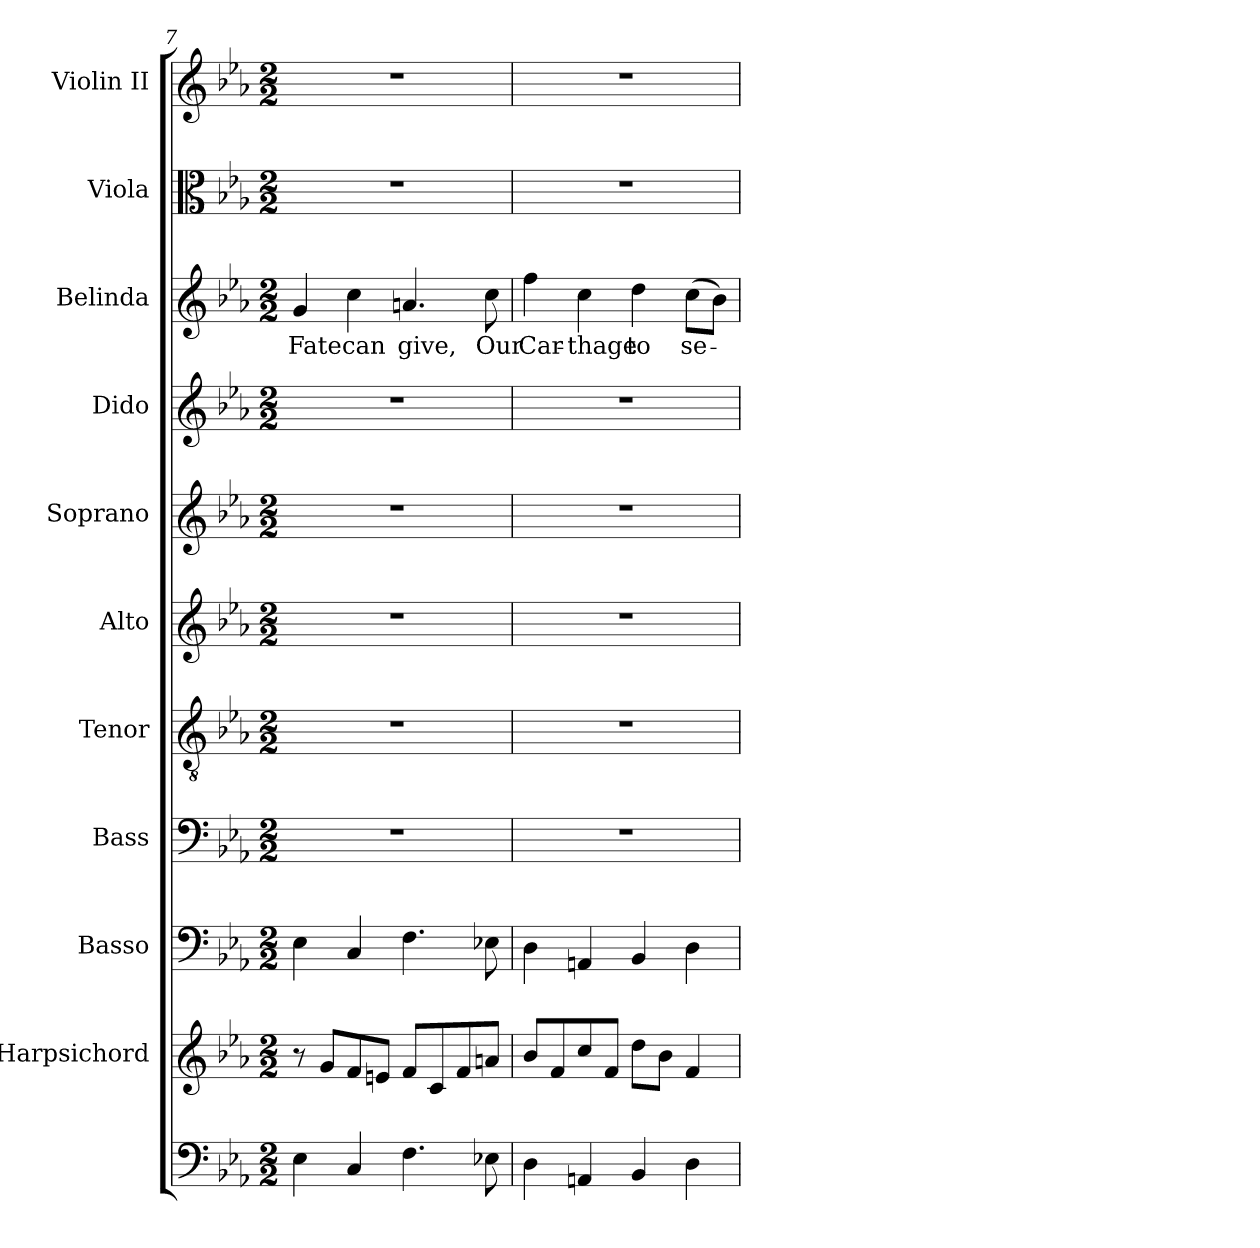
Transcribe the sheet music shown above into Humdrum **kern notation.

**kern	**kern	**kern	**kern	**kern	**kern	**kern	**kern	**kern	**text	**kern	**kern
*part11	*part10	*part9	*part8	*part7	*part6	*part5	*part4	*part3	*part3	*part2	*part1
*staff11	*staff10	*staff9	*staff8	*staff7	*staff6	*staff5	*staff4	*staff3	*staff3	*staff2	*staff1
*	*I"Harpsichord	*I"Basso	*I"Bass	*I"Tenor	*I"Alto	*I"Soprano	*I"Dido	*I"Belinda	*	*I"Viola	*I"Violin II
*	*	*	*I'B.	*I'T.	*I'A.	*I'S.	*	*	*	*I'Viola	*I'Vln. II
*clefF4	*clefG2	*clefF4	*clefF4	*clefGv2	*clefG2	*clefG2	*clefG2	*clefG2	*	*clefC3	*clefG2
*	*	*	*	*ITrd7c12	*	*	*	*	*	*	*
*k[b-e-a-]	*k[b-e-a-]	*k[b-e-a-]	*k[b-e-a-]	*k[b-e-a-]	*k[b-e-a-]	*k[b-e-a-]	*k[b-e-a-]	*k[b-e-a-]	*	*k[b-e-a-]	*k[b-e-a-]
*E-:	*E-:	*E-:	*E-:	*E-:	*E-:	*E-:	*E-:	*E-:	*	*E-:	*E-:
*M2/2	*M2/2	*M2/2	*M2/2	*M2/2	*M2/2	*M2/2	*M2/2	*M2/2	*	*M2/2	*M2/2
=7	=7	=7	=7	=7	=7	=7	=7	=7	=7	=7	=7
!	!	!	!	!	!	!	!	!	!LO:LY:b:color=#000000	!	!
4E-i\	8r	4E-i\	1r	1r	1r	1r	1r	4gi/	Fate	1r	1r
.	8gi/L	.	.	.	.	.	.	.	.	.	.
!	!	!	!	!	!	!	!	!	!LO:LY:b:color=#000000	!	!
4Ci/	8fi/	4Ci/	.	.	.	.	.	4cci\	can	.	.
.	8eni/J	.	.	.	.	.	.	.	.	.	.
!	!	!	!	!	!	!	!	!	!LO:LY:b:color=#000000	!	!
4.Fi\	8fi/L	4.Fi\	.	.	.	.	.	4.ani/	give,	.	.
.	8ci/	.	.	.	.	.	.	.	.	.	.
.	8fi/	.	.	.	.	.	.	.	.	.	.
!	!	!	!	!	!	!	!	!	!LO:LY:b:color=#000000	!	!
8E-Xi\	8ani/J	8E-Xi\	.	.	.	.	.	8cci\	Our	.	.
=8	=8	=8	=8	=8	=8	=8	=8	=8	=8	=8	=8
!	!	!	!	!	!	!	!	!	!LO:LY:b:color=#000000	!	!
4Di\	8b-i/L	4Di\	1r	1r	1r	1r	1r	4ffi\	Car-	1r	1r
.	8fi/	.	.	.	.	.	.	.	.	.	.
!	!	!	!	!	!	!	!	!	!LO:LY:b:color=#000000	!	!
4AAni/	8cci/	4AAni/	.	.	.	.	.	4cci\	-thage	.	.
.	8fi/J	.	.	.	.	.	.	.	.	.	.
!	!	!	!	!	!	!	!	!	!LO:LY:b:color=#000000	!	!
4BB-i/	8ddi\L	4BB-i/	.	.	.	.	.	4ddi\	to	.	.
.	8b-i\J	.	.	.	.	.	.	.	.	.	.
!	!	!	!	!	!	!	!	!	!LO:LY:b:color=#000000	!	!
4Di\	4fi/	4Di\	.	.	.	.	.	(8cci\L	se-	.	.
.	.	.	.	.	.	.	.	8b-i\J)	.	.	.
=	=	=	=	=	=	=	=	=	=	=	=
*-	*-	*-	*-	*-	*-	*-	*-	*-	*-	*-	*-
